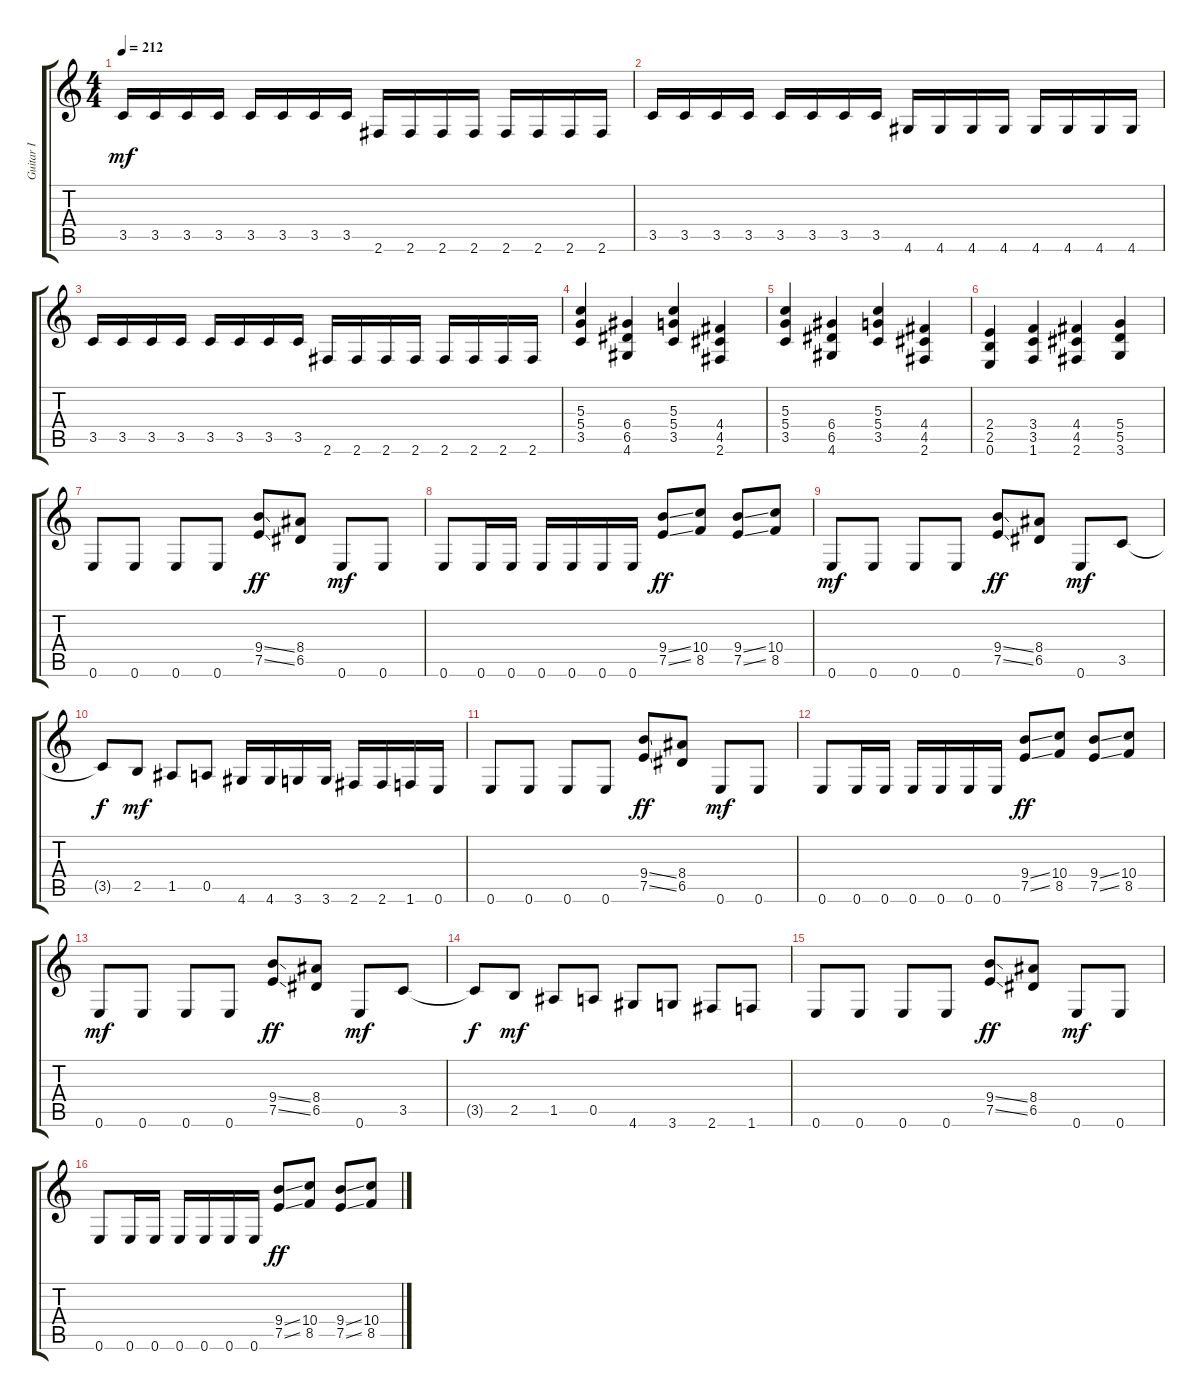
\track ("Guitar I" "Guitar I") {instrument distortionguitar}
\staff {score tabs}
\tuning (E4 B3 G3 D3 A2 E2) {hide}
\ts (4 4)
\tempo 212
\clef g2
\ks c
3.5.16{dy mf} 3.5.16 3.5.16 3.5.16 3.5.16 3.5.16 3.5.16 3.5.16 2.6.16 2.6.16 2.6.16 2.6.16 2.6.16 2.6.16 2.6.16 2.6.16 |
3.5.16 3.5.16 3.5.16 3.5.16 3.5.16 3.5.16 3.5.16 3.5.16 4.6.16 4.6.16 4.6.16 4.6.16 4.6.16 4.6.16 4.6.16 4.6.16 |
3.5.16 3.5.16 3.5.16 3.5.16 3.5.16 3.5.16 3.5.16 3.5.16 2.6.16 2.6.16 2.6.16 2.6.16 2.6.16 2.6.16 2.6.16 2.6.16 |
(5.3 5.4 3.5).4 (6.4 6.5 4.6).4 (5.3 5.4 3.5).4 (4.4 4.5 2.6).4 |
(5.3 5.4 3.5).4 (6.4 6.5 4.6).4 (5.3 5.4 3.5).4 (4.4 4.5 2.6).4 |
(2.4 2.5 0.6).4 (3.4 3.5 1.6).4 (4.4 4.5 2.6).4 (5.4 5.5 3.6).4 |
0.6.8 0.6.8 0.6.8 0.6.8 (9.4{ss} 7.5{ss}).8{dy ff} (8.4 6.5).8 0.6.8{dy mf} 0.6.8 |
0.6.8 0.6.16 0.6.16 0.6.16 0.6.16 0.6.16 0.6.16 (9.4{ss} 7.5{ss}).8{dy ff} (10.4 8.5).8 (9.4{ss} 7.5{ss}).8 (10.4 8.5).8 |
0.6.8{dy mf} 0.6.8 0.6.8 0.6.8 (9.4{ss} 7.5{ss}).8{dy ff} (8.4 6.5).8 0.6.8{dy mf} 3.5.8 |
3.5{t}.8{dy f} 2.5.8{dy mf} 1.5.8 0.5.8 4.6.16 4.6.16 3.6.16 3.6.16 2.6.16 2.6.16 1.6.16 0.6.16 |
0.6.8 0.6.8 0.6.8 0.6.8 (9.4{ss} 7.5{ss}).8{dy ff} (8.4 6.5).8 0.6.8{dy mf} 0.6.8 |
0.6.8 0.6.16 0.6.16 0.6.16 0.6.16 0.6.16 0.6.16 (9.4{ss} 7.5{ss}).8{dy ff} (10.4 8.5).8 (9.4{ss} 7.5{ss}).8 (10.4 8.5).8 |
0.6.8{dy mf} 0.6.8 0.6.8 0.6.8 (9.4{ss} 7.5{ss}).8{dy ff} (8.4 6.5).8 0.6.8{dy mf} 3.5.8 |
3.5{t}.8{dy f} 2.5.8{dy mf} 1.5.8 0.5.8 4.6.8 3.6.8 2.6.8 1.6.8 |
0.6.8 0.6.8 0.6.8 0.6.8 (9.4{ss} 7.5{ss}).8{dy ff} (8.4 6.5).8 0.6.8{dy mf} 0.6.8 |
0.6.8 0.6.16 0.6.16 0.6.16 0.6.16 0.6.16 0.6.16 (9.4{ss} 7.5{ss}).8{dy ff} (10.4 8.5).8 (9.4{ss} 7.5{ss}).8 (10.4 8.5).8
